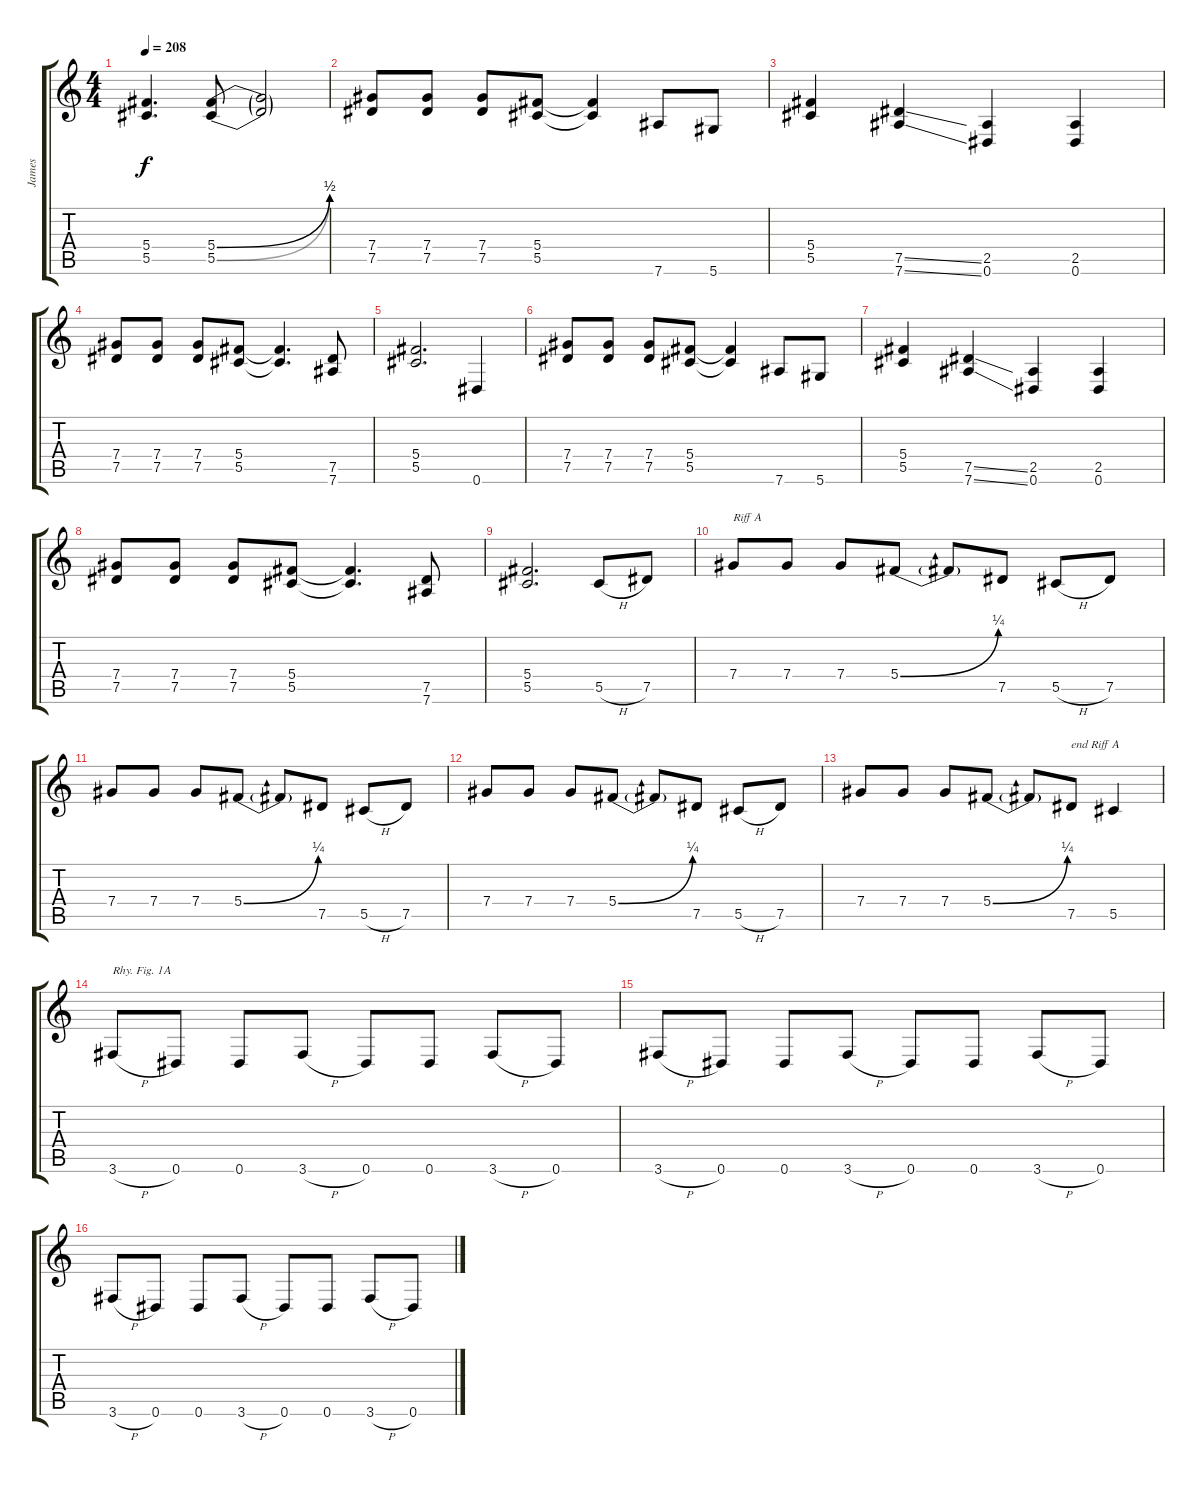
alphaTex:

\track ("James" "James") {instrument distortionguitar}
\staff {score tabs}
\tuning (Eb4 Bb3 Gb3 Db3 Ab2 Eb2) {hide}
\ts (4 4)
\tempo 208
\clef g2
\ks c
(5.4 5.5).4{d dy f} (5.4{be (bend 0 0 60 2)} 5.5{be (bend 0 0 60 2)}).8 (5.4{t} 5.5{t}).2 |
(7.4 7.5).8 (7.4 7.5).8 (7.4 7.5).8 (5.4 5.5).8 (5.4{t} 5.5{t}).4 7.6.8 5.6.8 |
(5.4 5.5).4 (7.5{ss} 7.6{ss}).4 (2.5 0.6).4 (2.5 0.6).4 |
(7.4 7.5).8 (7.4 7.5).8 (7.4 7.5).8 (5.4 5.5).8 (5.4{t} 5.5{t}).4{d} (7.5 7.6).8 |
(5.4 5.5).2{d} 0.6.4 |
(7.4 7.5).8 (7.4 7.5).8 (7.4 7.5).8 (5.4 5.5).8 (5.4{t} 5.5{t}).4 7.6.8 5.6.8 |
(5.4 5.5).4 (7.5{ss} 7.6{ss}).4 (2.5 0.6).4 (2.5 0.6).4 |
(7.4 7.5).8 (7.4 7.5).8 (7.4 7.5).8 (5.4 5.5).8 (5.4{t} 5.5{t}).4{d} (7.5 7.6).8 |
(5.4 5.5).2{d} 5.5{h}.8 7.5.8 |
7.4.8{txt "Riff A"} 7.4.8 7.4.8 5.4{be (bend 0 0 60 1)}.8 5.4{t}.8 7.5.8 5.5{h}.8 7.5.8 |
7.4.8 7.4.8 7.4.8 5.4{be (bend 0 0 60 1)}.8 5.4{t}.8 7.5.8 5.5{h}.8 7.5.8 |
7.4.8 7.4.8 7.4.8 5.4{be (bend 0 0 60 1)}.8 5.4{t}.8 7.5.8 5.5{h}.8 7.5.8 |
7.4.8 7.4.8 7.4.8 5.4{be (bend 0 0 60 1)}.8 5.4{t}.8 7.5.8{txt "end Riff A"} 5.5.4 |
3.6{h}.8{txt "Rhy. Fig. 1A"} 0.6.8 0.6.8 3.6{h}.8 0.6.8 0.6.8 3.6{h}.8 0.6.8 |
3.6{h}.8 0.6.8 0.6.8 3.6{h}.8 0.6.8 0.6.8 3.6{h}.8 0.6.8 |
3.6{h}.8 0.6.8 0.6.8 3.6{h}.8 0.6.8 0.6.8 3.6{h}.8 0.6.8
